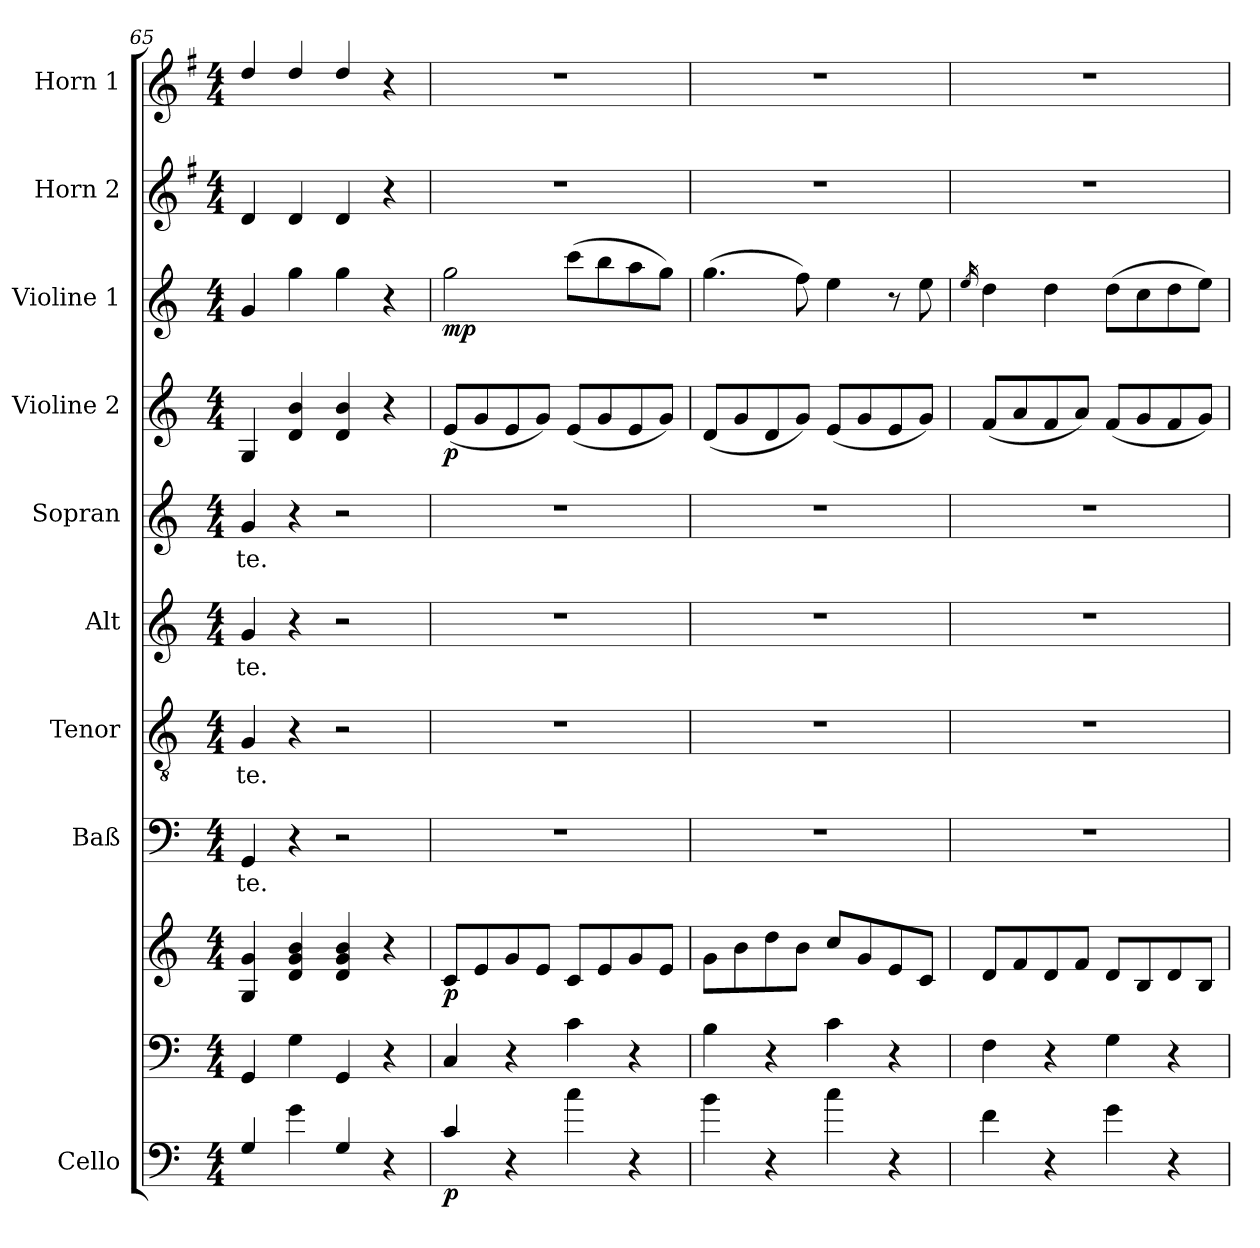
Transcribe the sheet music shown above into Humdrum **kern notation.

**kern	**dynam	**kern	**kern	**dynam	**kern	**text	**kern	**text	**kern	**text	**kern	**text	**kern	**dynam	**kern	**dynam	**kern	**kern
*part10	*part10	*part9	*part9	*part9	*part8	*part8	*part7	*part7	*part6	*part6	*part5	*part5	*part4	*part4	*part3	*part3	*part2	*part1
*staff11	*staff11	*staff10	*staff9	*staff9/10	*staff8	*staff8	*staff7	*staff7	*staff6	*staff6	*staff5	*staff5	*staff4	*staff4	*staff3	*staff3	*staff2	*staff1
*I"Cello	*	*	*	*	*I"Baß	*	*I"Tenor	*	*I"Alt	*	*I"Sopran	*	*I"Violine 2	*	*I"Violine 1	*	*I"Horn 2	*I"Horn 1
*	*	*	*	*	*	*	*	*	*	*	*	*	*I'Vln	*	*I'Vln	*	*I'Hn	*I'Hn
*clefF4	*	*clefF4	*clefG2	*	*clefF4	*	*clefGv2	*	*clefG2	*	*clefG2	*	*clefG2	*	*clefG2	*	*clefG2	*clefG2
*ITrd7c12	*	*	*	*	*	*	*	*	*	*	*	*	*	*	*	*	*ITrd4c7	*ITrd4c7
*k[]	*	*k[]	*k[]	*	*k[]	*	*k[]	*	*k[]	*	*k[]	*	*k[]	*	*k[]	*	*k[]	*k[]
*C:	*	*C:	*C:	*	*C:	*	*C:	*	*C:	*	*C:	*	*C:	*	*C:	*	*C:	*C:
*M4/4	*	*M4/4	*M4/4	*	*M4/4	*	*M4/4	*	*M4/4	*	*M4/4	*	*M4/4	*	*M4/4	*	*M4/4	*M4/4
=65	=65	=65	=65	=65	=65	=65	=65	=65	=65	=65	=65	=65	=65	=65	=65	=65	=65	=65
!	!	!	!	!	!	!LO:LY:b	!	!LO:LY:b	!	!LO:LY:b	!	!LO:LY:b	!	!	!	!	!	!
4GG/	.	4GG/	4G/ 4g/	.	4GG/	-te.	4G/	-te.	4g/	-te.	4g/	-te.	4G/	.	4g/	.	4G/	4g/
4G\	.	4G\	4d/ 4g/ 4b/	.	4r	.	4r	.	4r	.	4r	.	4d/ 4b/	.	4gg\	.	4G/	4g/
4GG/	.	4GG/	4d/ 4g/ 4b/	.	2r	.	2r	.	2r	.	2r	.	4d/ 4b/	.	4gg\	.	4G/	4g/
4r	.	4r	4r	.	.	.	.	.	.	.	.	.	4r	.	4r	.	4r	4r
=66	=66	=66	=66	=66	=66	=66	=66	=66	=66	=66	=66	=66	=66	=66	=66	=66	=66	=66
!	!LO:DY:b	!	!	!LO:DY:b	!	!	!	!	!	!	!	!	!	!LO:DY:b	!	!LO:DY:b	!	!
4C/	p	4C/	8c/L	p	1r	.	1r	.	1r	.	1r	.	(<8e/L	p	2gg\	mp	1r	1r
.	.	.	8e/	.	.	.	.	.	.	.	.	.	8g/	.	.	.	.	.
4r	.	4r	8g/	.	.	.	.	.	.	.	.	.	8e/	.	.	.	.	.
.	.	.	8e/J	.	.	.	.	.	.	.	.	.	8g/J)	.	.	.	.	.
4c\	.	4c\	8c/L	.	.	.	.	.	.	.	.	.	(<8e/L	.	(>8ccc\L	.	.	.
.	.	.	8e/	.	.	.	.	.	.	.	.	.	8g/	.	8bb\	.	.	.
4r	.	4r	8g/	.	.	.	.	.	.	.	.	.	8e/	.	8aa\	.	.	.
.	.	.	8e/J	.	.	.	.	.	.	.	.	.	8g/J)	.	8gg\J)	.	.	.
!!LO:PB:g=z
=67	=67	=67	=67	=67	=67	=67	=67	=67	=67	=67	=67	=67	=67	=67	=67	=67	=67	=67
4B\	.	4B\	8g\L	.	1r	.	1r	.	1r	.	1r	.	(<8d/L	.	(>4.gg\	.	1r	1r
.	.	.	8b\	.	.	.	.	.	.	.	.	.	8g/	.	.	.	.	.
4r	.	4r	8dd\	.	.	.	.	.	.	.	.	.	8d/	.	.	.	.	.
.	.	.	8b\J	.	.	.	.	.	.	.	.	.	8g/J)	.	8ff\)	.	.	.
4c\	.	4c\	8cc/L	.	.	.	.	.	.	.	.	.	(<8e/L	.	4ee\	.	.	.
.	.	.	8g/	.	.	.	.	.	.	.	.	.	8g/	.	.	.	.	.
4r	.	4r	8e/	.	.	.	.	.	.	.	.	.	8e/	.	8r	.	.	.
.	.	.	8c/J	.	.	.	.	.	.	.	.	.	8g/J)	.	8ee\	.	.	.
=68	=68	=68	=68	=68	=68	=68	=68	=68	=68	=68	=68	=68	=68	=68	=68	=68	=68	=68
.	.	.	.	.	.	.	.	.	.	.	.	.	.	.	16qee/	.	.	.
4F\	.	4F\	8d/L	.	1r	.	1r	.	1r	.	1r	.	(<8f/L	.	4dd\	.	1r	1r
.	.	.	8f/	.	.	.	.	.	.	.	.	.	8a/	.	.	.	.	.
4r	.	4r	8d/	.	.	.	.	.	.	.	.	.	8f/	.	4dd\	.	.	.
.	.	.	8f/J	.	.	.	.	.	.	.	.	.	8a/J)	.	.	.	.	.
4G\	.	4G\	8d/L	.	.	.	.	.	.	.	.	.	(<8f/L	.	(>8dd\L	.	.	.
.	.	.	8B/	.	.	.	.	.	.	.	.	.	8g/	.	8cc\	.	.	.
4r	.	4r	8d/	.	.	.	.	.	.	.	.	.	8f/	.	8dd\	.	.	.
.	.	.	8B/J	.	.	.	.	.	.	.	.	.	8g/J)	.	8ee\J)	.	.	.
=	=	=	=	=	=	=	=	=	=	=	=	=	=	=	=	=	=	=
*-	*-	*-	*-	*-	*-	*-	*-	*-	*-	*-	*-	*-	*-	*-	*-	*-	*-	*-
